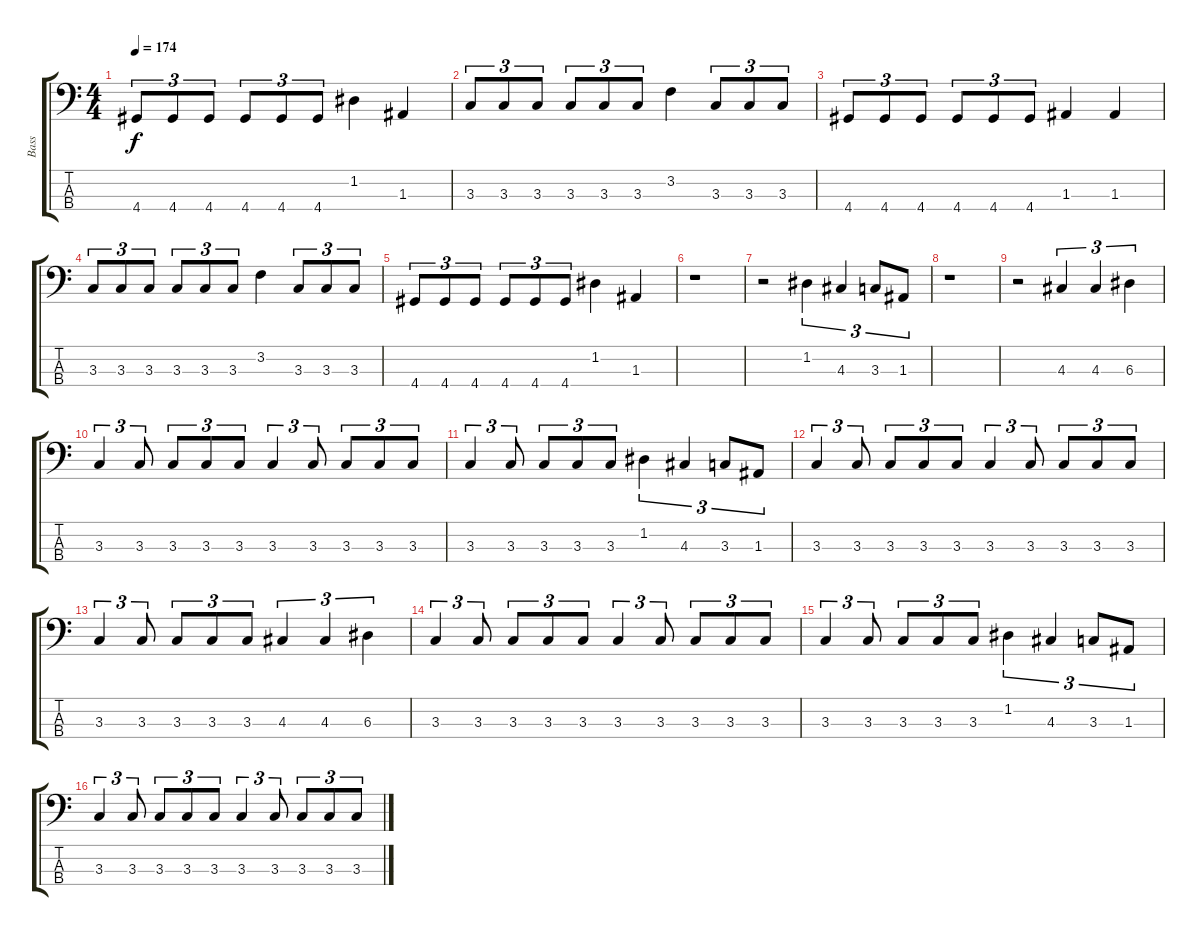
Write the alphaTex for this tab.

\track ("Bass" "Bass") {instrument electricbassfinger}
\staff {score tabs}
\tuning (G2 D2 A1 E1) {hide}
\ts (4 4)
\tempo 174
\clef f4
\ks c
4.4.8{tu (3 2) dy f} 4.4.8{tu (3 2)} 4.4.8{tu (3 2)} 4.4.8{tu (3 2)} 4.4.8{tu (3 2)} 4.4.8{tu (3 2)} 1.2.4 1.3.4 |
3.3.8{tu (3 2)} 3.3.8{tu (3 2)} 3.3.8{tu (3 2)} 3.3.8{tu (3 2)} 3.3.8{tu (3 2)} 3.3.8{tu (3 2)} 3.2.4 3.3.8{tu (3 2)} 3.3.8{tu (3 2)} 3.3.8{tu (3 2)} |
4.4.8{tu (3 2)} 4.4.8{tu (3 2)} 4.4.8{tu (3 2)} 4.4.8{tu (3 2)} 4.4.8{tu (3 2)} 4.4.8{tu (3 2)} 1.3.4 1.3.4 |
3.3.8{tu (3 2)} 3.3.8{tu (3 2)} 3.3.8{tu (3 2)} 3.3.8{tu (3 2)} 3.3.8{tu (3 2)} 3.3.8{tu (3 2)} 3.2.4 3.3.8{tu (3 2)} 3.3.8{tu (3 2)} 3.3.8{tu (3 2)} |
4.4.8{tu (3 2)} 4.4.8{tu (3 2)} 4.4.8{tu (3 2)} 4.4.8{tu (3 2)} 4.4.8{tu (3 2)} 4.4.8{tu (3 2)} 1.2.4 1.3.4 |
r.1 |
r.2 1.2.4{tu (3 2)} 4.3.4{tu (3 2)} 3.3.8{tu (3 2)} 1.3.8{tu (3 2)} |
r.1 |
r.2 4.3.4{tu (3 2)} 4.3.4{tu (3 2)} 6.3.4{tu (3 2)} |
3.3.4{tu (3 2)} 3.3.8{tu (3 2)} 3.3.8{tu (3 2)} 3.3.8{tu (3 2)} 3.3.8{tu (3 2)} 3.3.4{tu (3 2)} 3.3.8{tu (3 2)} 3.3.8{tu (3 2)} 3.3.8{tu (3 2)} 3.3.8{tu (3 2)} |
3.3.4{tu (3 2)} 3.3.8{tu (3 2)} 3.3.8{tu (3 2)} 3.3.8{tu (3 2)} 3.3.8{tu (3 2)} 1.2.4{tu (3 2)} 4.3.4{tu (3 2)} 3.3.8{tu (3 2)} 1.3.8{tu (3 2)} |
3.3.4{tu (3 2)} 3.3.8{tu (3 2)} 3.3.8{tu (3 2)} 3.3.8{tu (3 2)} 3.3.8{tu (3 2)} 3.3.4{tu (3 2)} 3.3.8{tu (3 2)} 3.3.8{tu (3 2)} 3.3.8{tu (3 2)} 3.3.8{tu (3 2)} |
3.3.4{tu (3 2)} 3.3.8{tu (3 2)} 3.3.8{tu (3 2)} 3.3.8{tu (3 2)} 3.3.8{tu (3 2)} 4.3.4{tu (3 2)} 4.3.4{tu (3 2)} 6.3.4{tu (3 2)} |
3.3.4{tu (3 2)} 3.3.8{tu (3 2)} 3.3.8{tu (3 2)} 3.3.8{tu (3 2)} 3.3.8{tu (3 2)} 3.3.4{tu (3 2)} 3.3.8{tu (3 2)} 3.3.8{tu (3 2)} 3.3.8{tu (3 2)} 3.3.8{tu (3 2)} |
3.3.4{tu (3 2)} 3.3.8{tu (3 2)} 3.3.8{tu (3 2)} 3.3.8{tu (3 2)} 3.3.8{tu (3 2)} 1.2.4{tu (3 2)} 4.3.4{tu (3 2)} 3.3.8{tu (3 2)} 1.3.8{tu (3 2)} |
3.3.4{tu (3 2)} 3.3.8{tu (3 2)} 3.3.8{tu (3 2)} 3.3.8{tu (3 2)} 3.3.8{tu (3 2)} 3.3.4{tu (3 2)} 3.3.8{tu (3 2)} 3.3.8{tu (3 2)} 3.3.8{tu (3 2)} 3.3.8{tu (3 2)}
